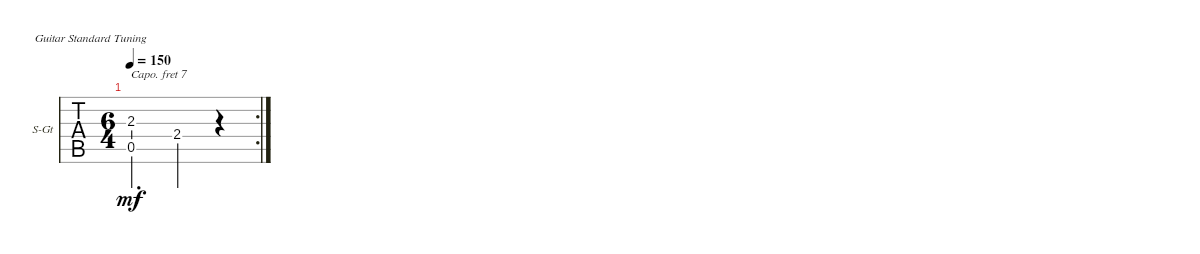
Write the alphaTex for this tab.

\defaultSystemsLayout 4
\bracketExtendMode groupsimilarinstruments
\firstSystemTrackNameOrientation horizontal
\otherSystemsTrackNameOrientation horizontal
\track ("Steel Guitar" "S-Gt") {instrument acousticguitarsteel}
\staff {tabs}
\capo 7
\tuning (E4 B3 G3 D3 A2 E2)
\rc 2
\ts (6 4)
\tempo 150
\clef g2
\ks c
(2.3 0.5).2{d dy mf} 2.4.2 r.4
